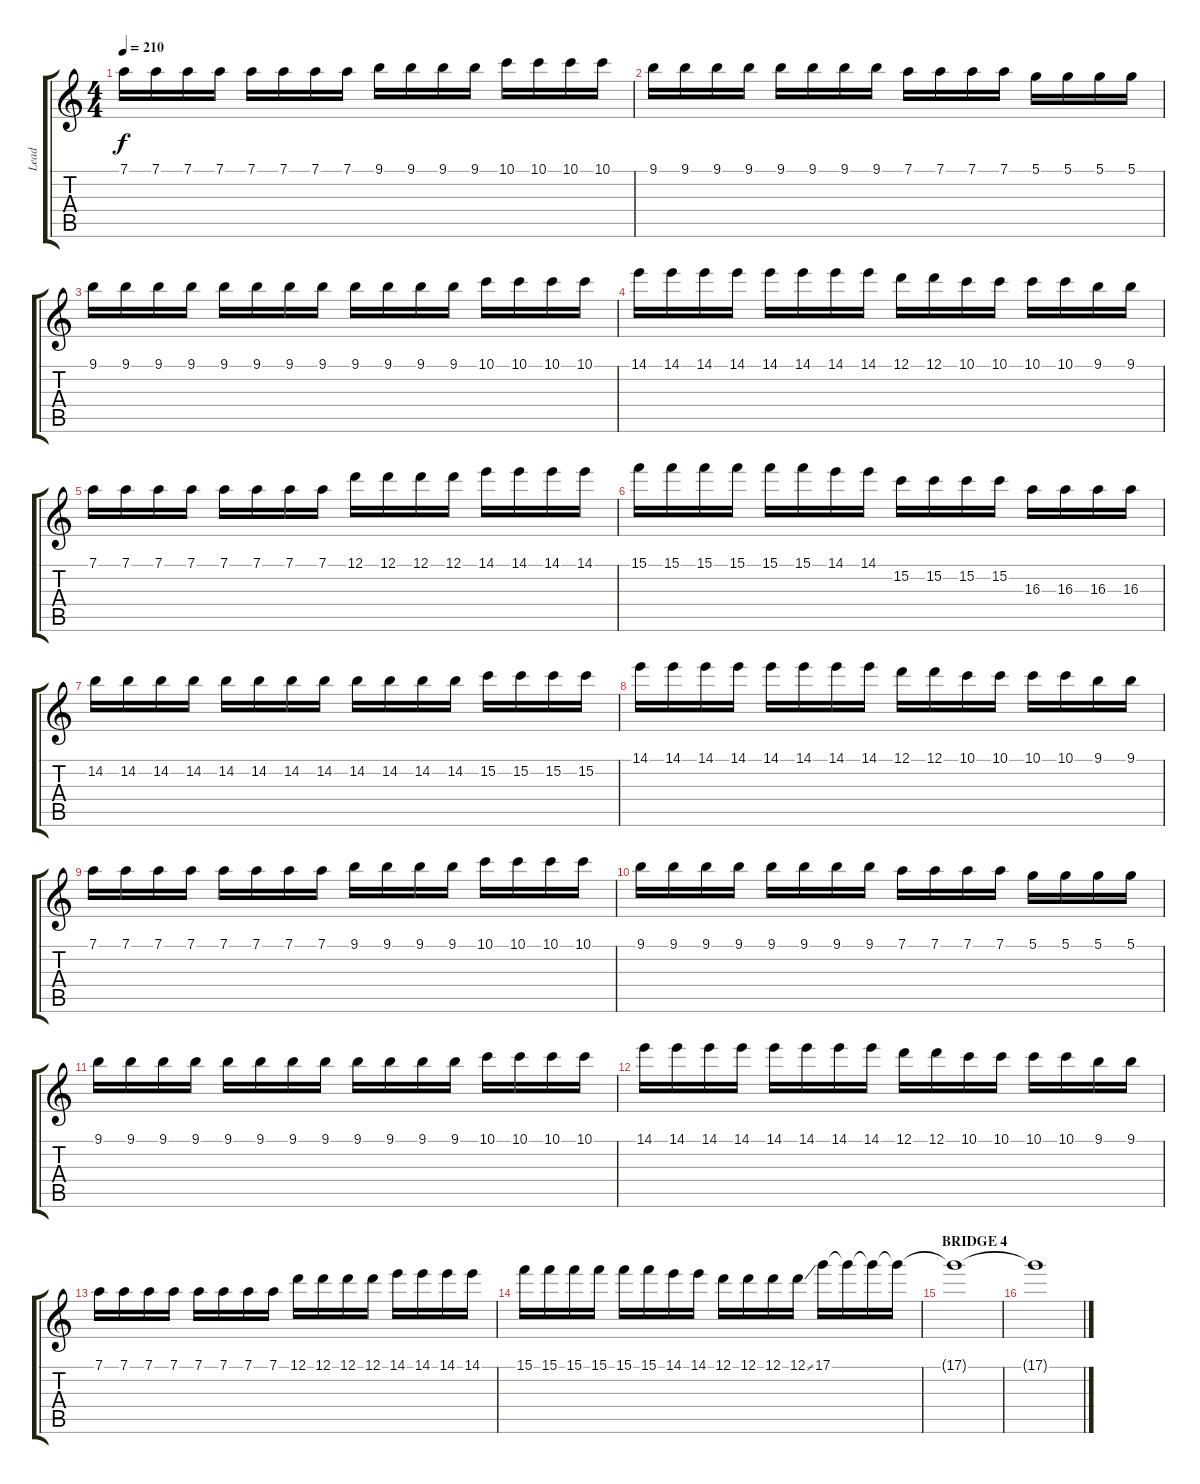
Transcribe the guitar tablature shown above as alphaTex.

\track ("Lead" "Lead") {instrument distortionguitar}
\staff {score tabs}
\tuning (D4 A3 F3 C3 G2 C2) {hide}
\ts (4 4)
\tempo 210
\clef g2
\ks c
7.1.16{dy f} 7.1.16 7.1.16 7.1.16 7.1.16 7.1.16 7.1.16 7.1.16 9.1.16 9.1.16 9.1.16 9.1.16 10.1.16 10.1.16 10.1.16 10.1.16 |
9.1.16 9.1.16 9.1.16 9.1.16 9.1.16 9.1.16 9.1.16 9.1.16 7.1.16 7.1.16 7.1.16 7.1.16 5.1.16 5.1.16 5.1.16 5.1.16 |
9.1.16 9.1.16 9.1.16 9.1.16 9.1.16 9.1.16 9.1.16 9.1.16 9.1.16 9.1.16 9.1.16 9.1.16 10.1.16 10.1.16 10.1.16 10.1.16 |
14.1.16 14.1.16 14.1.16 14.1.16 14.1.16 14.1.16 14.1.16 14.1.16 12.1.16 12.1.16 10.1.16 10.1.16 10.1.16 10.1.16 9.1.16 9.1.16 |
7.1.16 7.1.16 7.1.16 7.1.16 7.1.16 7.1.16 7.1.16 7.1.16 12.1.16 12.1.16 12.1.16 12.1.16 14.1.16 14.1.16 14.1.16 14.1.16 |
15.1.16 15.1.16 15.1.16 15.1.16 15.1.16 15.1.16 14.1.16 14.1.16 15.2.16 15.2.16 15.2.16 15.2.16 16.3.16 16.3.16 16.3.16 16.3.16 |
14.2.16 14.2.16 14.2.16 14.2.16 14.2.16 14.2.16 14.2.16 14.2.16 14.2.16 14.2.16 14.2.16 14.2.16 15.2.16 15.2.16 15.2.16 15.2.16 |
14.1.16 14.1.16 14.1.16 14.1.16 14.1.16 14.1.16 14.1.16 14.1.16 12.1.16 12.1.16 10.1.16 10.1.16 10.1.16 10.1.16 9.1.16 9.1.16 |
7.1.16 7.1.16 7.1.16 7.1.16 7.1.16 7.1.16 7.1.16 7.1.16 9.1.16 9.1.16 9.1.16 9.1.16 10.1.16 10.1.16 10.1.16 10.1.16 |
9.1.16 9.1.16 9.1.16 9.1.16 9.1.16 9.1.16 9.1.16 9.1.16 7.1.16 7.1.16 7.1.16 7.1.16 5.1.16 5.1.16 5.1.16 5.1.16 |
9.1.16 9.1.16 9.1.16 9.1.16 9.1.16 9.1.16 9.1.16 9.1.16 9.1.16 9.1.16 9.1.16 9.1.16 10.1.16 10.1.16 10.1.16 10.1.16 |
14.1.16 14.1.16 14.1.16 14.1.16 14.1.16 14.1.16 14.1.16 14.1.16 12.1.16 12.1.16 10.1.16 10.1.16 10.1.16 10.1.16 9.1.16 9.1.16 |
7.1.16 7.1.16 7.1.16 7.1.16 7.1.16 7.1.16 7.1.16 7.1.16 12.1.16 12.1.16 12.1.16 12.1.16 14.1.16 14.1.16 14.1.16 14.1.16 |
15.1.16 15.1.16 15.1.16 15.1.16 15.1.16 15.1.16 14.1.16 14.1.16 12.1.16 12.1.16 12.1.16 12.1{ss}.16 17.1.16 17.1{t}.16 17.1{t}.16 17.1{t}.16 |
\section ("" "BRIDGE 4")
17.1{t}.1 |
17.1{t}.1{volume 0}
